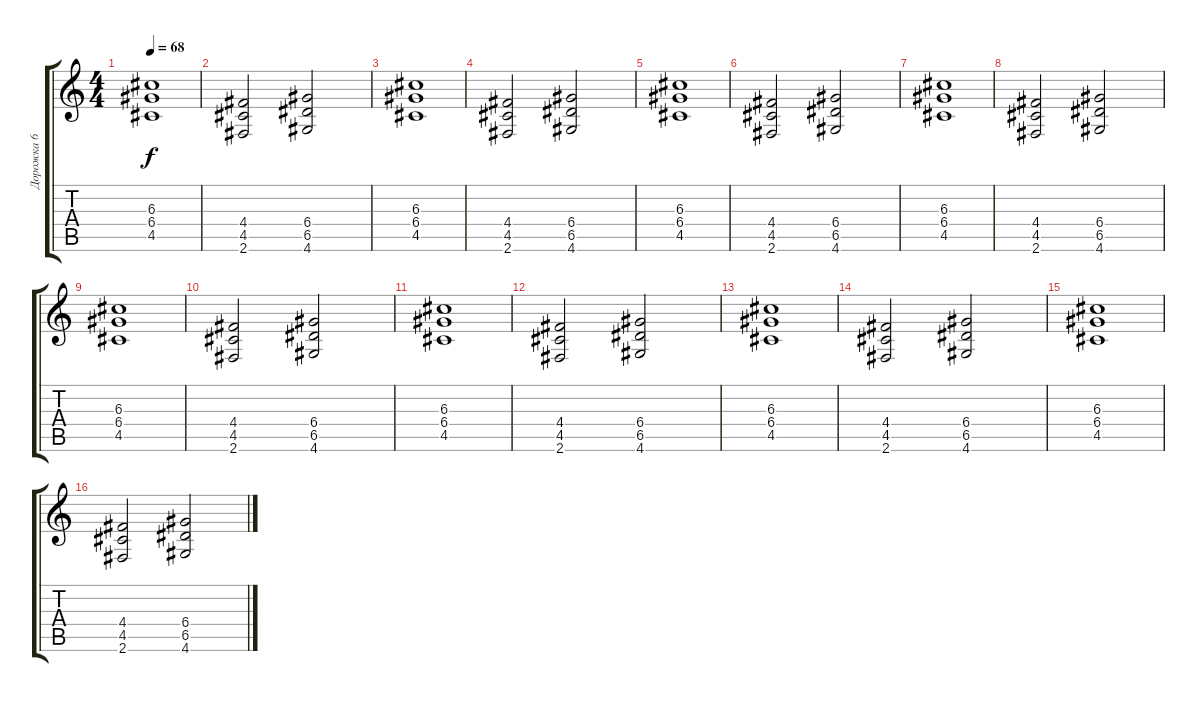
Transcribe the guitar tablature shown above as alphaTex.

\track ("Дорожка 6" "Дорожка 6") {instrument distortionguitar}
\staff {score tabs}
\tuning (E4 B3 G3 D3 A2 E2) {hide}
\ts (4 4)
\tempo 68
\clef g2
\ks c
(6.3 6.4 4.5).1{dy f} |
(4.4 4.5 2.6).2 (6.4 6.5 4.6).2 |
(6.3 6.4 4.5).1{volume 9} |
(4.4 4.5 2.6).2 (6.4 6.5 4.6).2 |
(6.3 6.4 4.5).1 |
(4.4 4.5 2.6).2 (6.4 6.5 4.6).2 |
(6.3 6.4 4.5).1{volume 3} |
(4.4 4.5 2.6).2 (6.4 6.5 4.6).2 |
(6.3 6.4 4.5).1 |
(4.4 4.5 2.6).2 (6.4 6.5 4.6).2 |
(6.3 6.4 4.5).1{volume 1} |
(4.4 4.5 2.6).2 (6.4 6.5 4.6).2 |
(6.3 6.4 4.5).1 |
(4.4 4.5 2.6).2 (6.4 6.5 4.6).2 |
(6.3 6.4 4.5).1 |
(4.4 4.5 2.6).2{volume 0} (6.4 6.5 4.6).2
